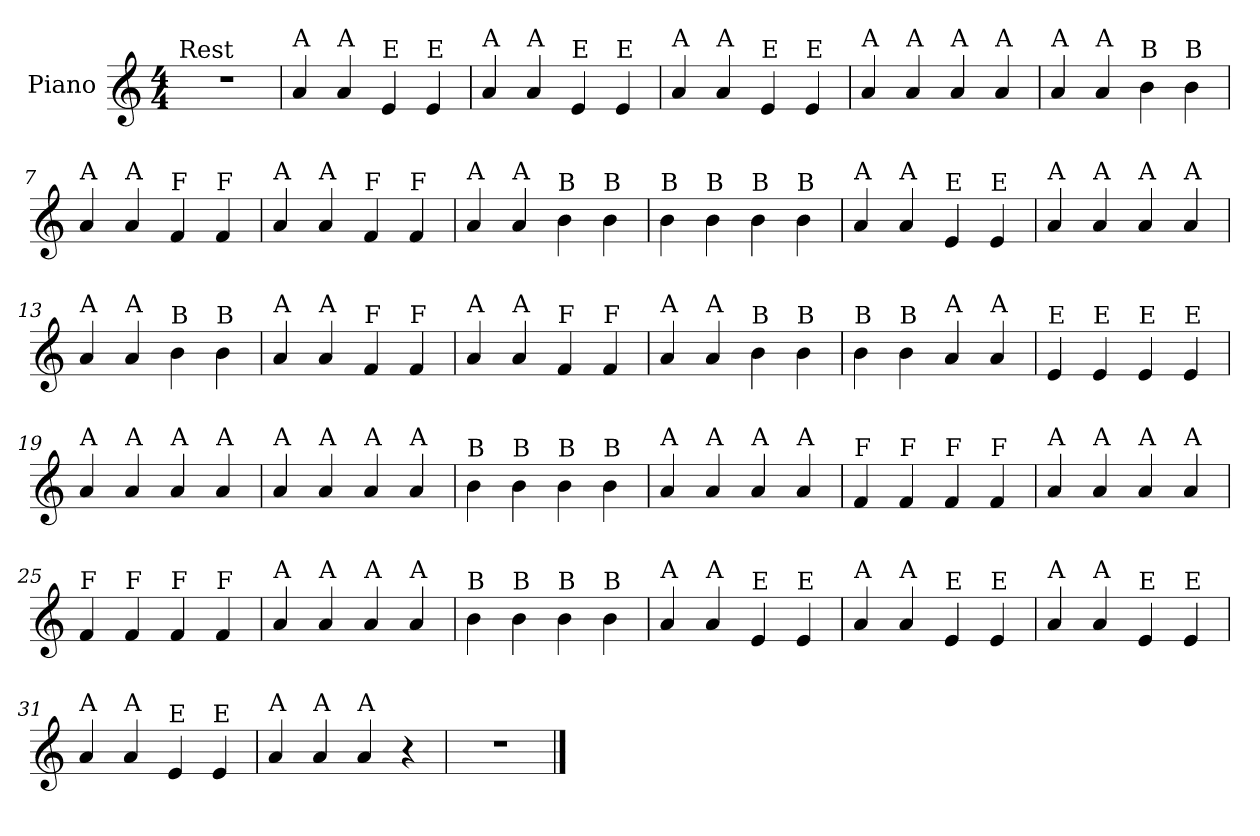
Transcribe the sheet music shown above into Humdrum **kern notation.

**kern
*part1
*staff1
*I"Piano
*I'Pno.
*clefG2
*k[]
*M4/4
=1
!LO:TX:a:t=Rest
1r
=2
!LO:TX:a:t=A
4a/
!LO:TX:a:t=A
4a/
!LO:TX:a:t=E
4e/
!LO:TX:a:t=E
4e/
=3
!LO:TX:a:t=A
4a/
!LO:TX:a:t=A
4a/
!LO:TX:a:t=E
4e/
!LO:TX:a:t=E
4e/
!!LO:LB:g=z
=4
!LO:TX:a:t=A
4a/
!LO:TX:a:t=A
4a/
!LO:TX:a:t=E
4e/
!LO:TX:a:t=E
4e/
=5
!LO:TX:a:t=A
4a/
!LO:TX:a:t=A
4a/
!LO:TX:a:t=A
4a/
!LO:TX:a:t=A
4a/
=6
!LO:TX:a:t=A
4a/
!LO:TX:a:t=A
4a/
!LO:TX:a:t=B
4b\
!LO:TX:a:t=B
4b\
!!LO:LB:g=z
=7
!LO:TX:a:t=A
4a/
!LO:TX:a:t=A
4a/
!LO:TX:a:t=F
4f/
!LO:TX:a:t=F
4f/
=8
!LO:TX:a:t=A
4a/
!LO:TX:a:t=A
4a/
!LO:TX:a:t=F
4f/
!LO:TX:a:t=F
4f/
=9
!LO:TX:a:t=A
4a/
!LO:TX:a:t=A
4a/
!LO:TX:a:t=B
4b\
!LO:TX:a:t=B
4b\
!!LO:PB:g=z
=10
!LO:TX:a:t=B
4b\
!LO:TX:a:t=B
4b\
!LO:TX:a:t=B
4b\
!LO:TX:a:t=B
4b\
=11
!LO:TX:a:t=A
4a/
!LO:TX:a:t=A
4a/
!LO:TX:a:t=E
4e/
!LO:TX:a:t=E
4e/
=12
!LO:TX:a:t=A
4a/
!LO:TX:a:t=A
4a/
!LO:TX:a:t=A
4a/
!LO:TX:a:t=A
4a/
!!LO:LB:g=z
=13
!LO:TX:a:t=A
4a/
!LO:TX:a:t=A
4a/
!LO:TX:a:t=B
4b\
!LO:TX:a:t=B
4b\
=14
!LO:TX:a:t=A
4a/
!LO:TX:a:t=A
4a/
!LO:TX:a:t=F
4f/
!LO:TX:a:t=F
4f/
=15
!LO:TX:a:t=A
4a/
!LO:TX:a:t=A
4a/
!LO:TX:a:t=F
4f/
!LO:TX:a:t=F
4f/
!!LO:LB:g=z
=16
!LO:TX:a:t=A
4a/
!LO:TX:a:t=A
4a/
!LO:TX:a:t=B
4b\
!LO:TX:a:t=B
4b\
=17
!LO:TX:a:t=B
4b\
!LO:TX:a:t=B
4b\
!LO:TX:a:t=A
4a/
!LO:TX:a:t=A
4a/
=18
!LO:TX:a:t=E
4e/
!LO:TX:a:t=E
4e/
!LO:TX:a:t=E
4e/
!LO:TX:a:t=E
4e/
!!LO:LB:g=z
=19
!LO:TX:a:t=A
4a/
!LO:TX:a:t=A
4a/
!LO:TX:a:t=A
4a/
!LO:TX:a:t=A
4a/
=20
!LO:TX:a:t=A
4a/
!LO:TX:a:t=A
4a/
!LO:TX:a:t=A
4a/
!LO:TX:a:t=A
4a/
=21
!LO:TX:a:t=B
4b\
!LO:TX:a:t=B
4b\
!LO:TX:a:t=B
4b\
!LO:TX:a:t=B
4b\
!!LO:PB:g=z
=22
!LO:TX:a:t=A
4a/
!LO:TX:a:t=A
4a/
!LO:TX:a:t=A
4a/
!LO:TX:a:t=A
4a/
=23
!LO:TX:a:t=F
4f/
!LO:TX:a:t=F
4f/
!LO:TX:a:t=F
4f/
!LO:TX:a:t=F
4f/
=24
!LO:TX:a:t=A
4a/
!LO:TX:a:t=A
4a/
!LO:TX:a:t=A
4a/
!LO:TX:a:t=A
4a/
!!LO:LB:g=z
=25
!LO:TX:a:t=F
4f/
!LO:TX:a:t=F
4f/
!LO:TX:a:t=F
4f/
!LO:TX:a:t=F
4f/
=26
!LO:TX:a:t=A
4a/
!LO:TX:a:t=A
4a/
!LO:TX:a:t=A
4a/
!LO:TX:a:t=A
4a/
=27
!LO:TX:a:t=B
4b\
!LO:TX:a:t=B
4b\
!LO:TX:a:t=B
4b\
!LO:TX:a:t=B
4b\
!!LO:LB:g=z
=28
!LO:TX:a:t=A
4a/
!LO:TX:a:t=A
4a/
!LO:TX:a:t=E
4e/
!LO:TX:a:t=E
4e/
=29
!LO:TX:a:t=A
4a/
!LO:TX:a:t=A
4a/
!LO:TX:a:t=E
4e/
!LO:TX:a:t=E
4e/
=30
!LO:TX:a:t=A
4a/
!LO:TX:a:t=A
4a/
!LO:TX:a:t=E
4e/
!LO:TX:a:t=E
4e/
!!LO:LB:g=z
=31
!LO:TX:a:t=A
4a/
!LO:TX:a:t=A
4a/
!LO:TX:a:t=E
4e/
!LO:TX:a:t=E
4e/
=32
!LO:TX:a:t=A
4a/
!LO:TX:a:t=A
4a/
!LO:TX:a:t=A
4a/
4r
=33
1r
==
*-
